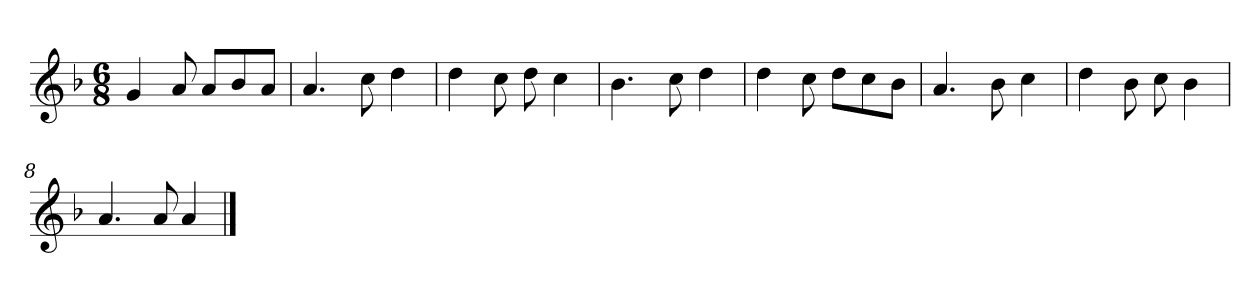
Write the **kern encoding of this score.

**kern
*part1
*staff1
*clefG2
*k[b-]
*F:
*M6/8
*MM180
=1
4g>/
8a/
8a/L
8b-/
8a/J
=2
4.a/
8cc\
4dd\
=3
4dd\
8cc\
8dd\
4cc\
=4
4.b-\
8cc\
4dd\
!!LO:LB:g=z
=5
4dd<\
8cc\
8dd\L
8cc\
8b-\J
=6
4.a/
8b-\
4cc\
=7
4dd\
8b-\
8cc\
4b-\
=8
4.a/
8a/
4a/
==
*-
